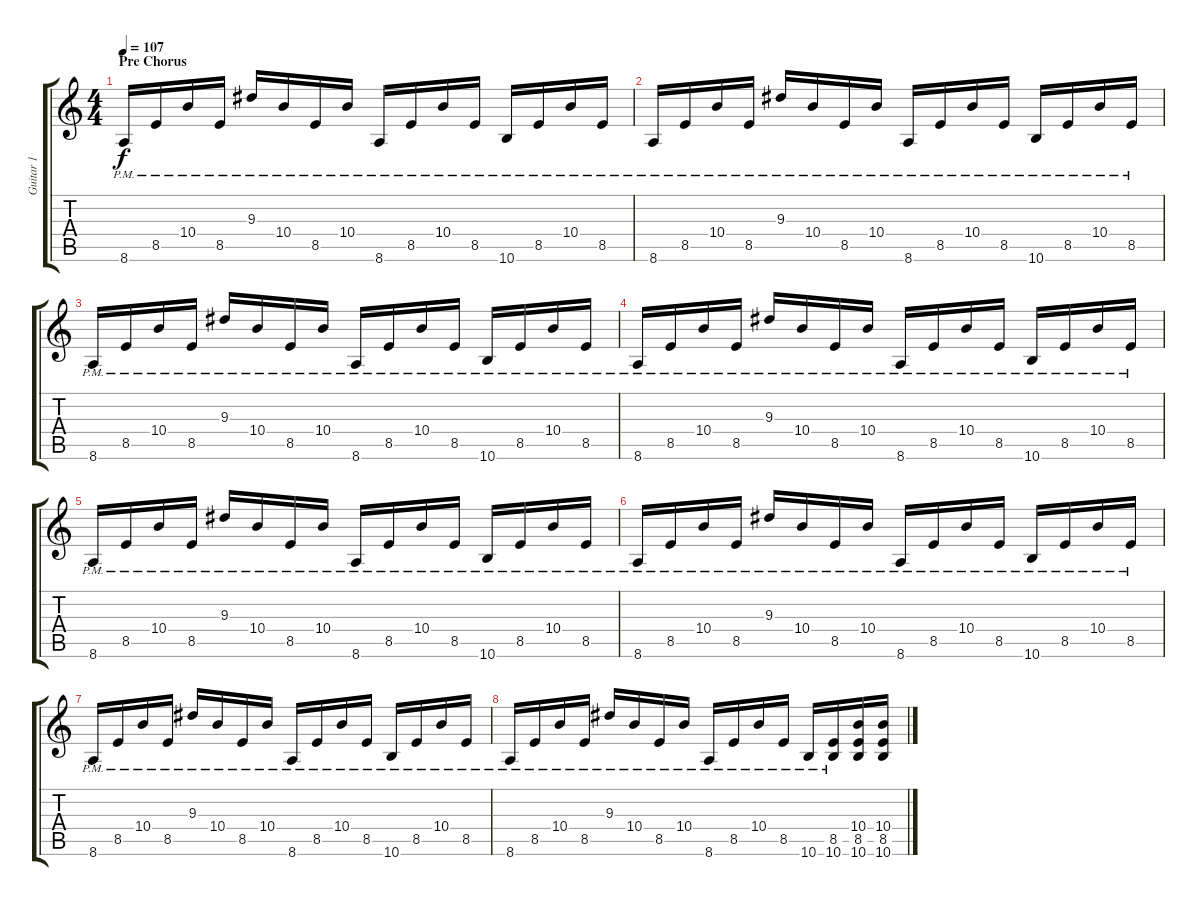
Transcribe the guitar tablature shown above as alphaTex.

\track ("Guitar 1" "Guitar 1") {instrument distortionguitar}
\staff {score tabs}
\tuning (Eb4 Bb3 Gb3 Db3 Ab2 Db2) {hide}
\ts (4 4)
\section ("" "Pre Chorus")
\tempo 107
\clef g2
\ks c
8.6{pm}.16{dy f} 8.5{pm}.16 10.4{pm}.16 8.5{pm}.16 9.3{pm}.16 10.4{pm}.16 8.5{pm}.16 10.4{pm}.16 8.6{pm}.16 8.5{pm}.16 10.4{pm}.16 8.5{pm}.16 10.6{pm}.16 8.5{pm}.16 10.4{pm}.16 8.5{pm}.16 |
8.6{pm}.16 8.5{pm}.16 10.4{pm}.16 8.5{pm}.16 9.3{pm}.16 10.4{pm}.16 8.5{pm}.16 10.4{pm}.16 8.6{pm}.16 8.5{pm}.16 10.4{pm}.16 8.5{pm}.16 10.6{pm}.16 8.5{pm}.16 10.4{pm}.16 8.5{pm}.16 |
8.6{pm}.16 8.5{pm}.16 10.4{pm}.16 8.5{pm}.16 9.3{pm}.16 10.4{pm}.16 8.5{pm}.16 10.4{pm}.16 8.6{pm}.16 8.5{pm}.16 10.4{pm}.16 8.5{pm}.16 10.6{pm}.16 8.5{pm}.16 10.4{pm}.16 8.5{pm}.16 |
8.6{pm}.16 8.5{pm}.16 10.4{pm}.16 8.5{pm}.16 9.3{pm}.16 10.4{pm}.16 8.5{pm}.16 10.4{pm}.16 8.6{pm}.16 8.5{pm}.16 10.4{pm}.16 8.5{pm}.16 10.6{pm}.16 8.5{pm}.16 10.4{pm}.16 8.5{pm}.16 |
8.6{pm}.16 8.5{pm}.16 10.4{pm}.16 8.5{pm}.16 9.3{pm}.16 10.4{pm}.16 8.5{pm}.16 10.4{pm}.16 8.6{pm}.16 8.5{pm}.16 10.4{pm}.16 8.5{pm}.16 10.6{pm}.16 8.5{pm}.16 10.4{pm}.16 8.5{pm}.16 |
8.6{pm}.16 8.5{pm}.16 10.4{pm}.16 8.5{pm}.16 9.3{pm}.16 10.4{pm}.16 8.5{pm}.16 10.4{pm}.16 8.6{pm}.16 8.5{pm}.16 10.4{pm}.16 8.5{pm}.16 10.6{pm}.16 8.5{pm}.16 10.4{pm}.16 8.5{pm}.16 |
8.6{pm}.16 8.5{pm}.16 10.4{pm}.16 8.5{pm}.16 9.3{pm}.16 10.4{pm}.16 8.5{pm}.16 10.4{pm}.16 8.6{pm}.16 8.5{pm}.16 10.4{pm}.16 8.5{pm}.16 10.6{pm}.16 8.5{pm}.16 10.4{pm}.16 8.5{pm}.16 |
8.6{pm}.16 8.5{pm}.16 10.4{pm}.16 8.5{pm}.16 9.3{pm}.16 10.4{pm}.16 8.5{pm}.16 10.4{pm}.16 8.6{pm}.16 8.5{pm}.16 10.4{pm}.16 8.5{pm}.16 10.6{pm}.16 (8.5{pm} 10.6).16 (10.4 8.5 10.6).16 (10.4 8.5 10.6).16
